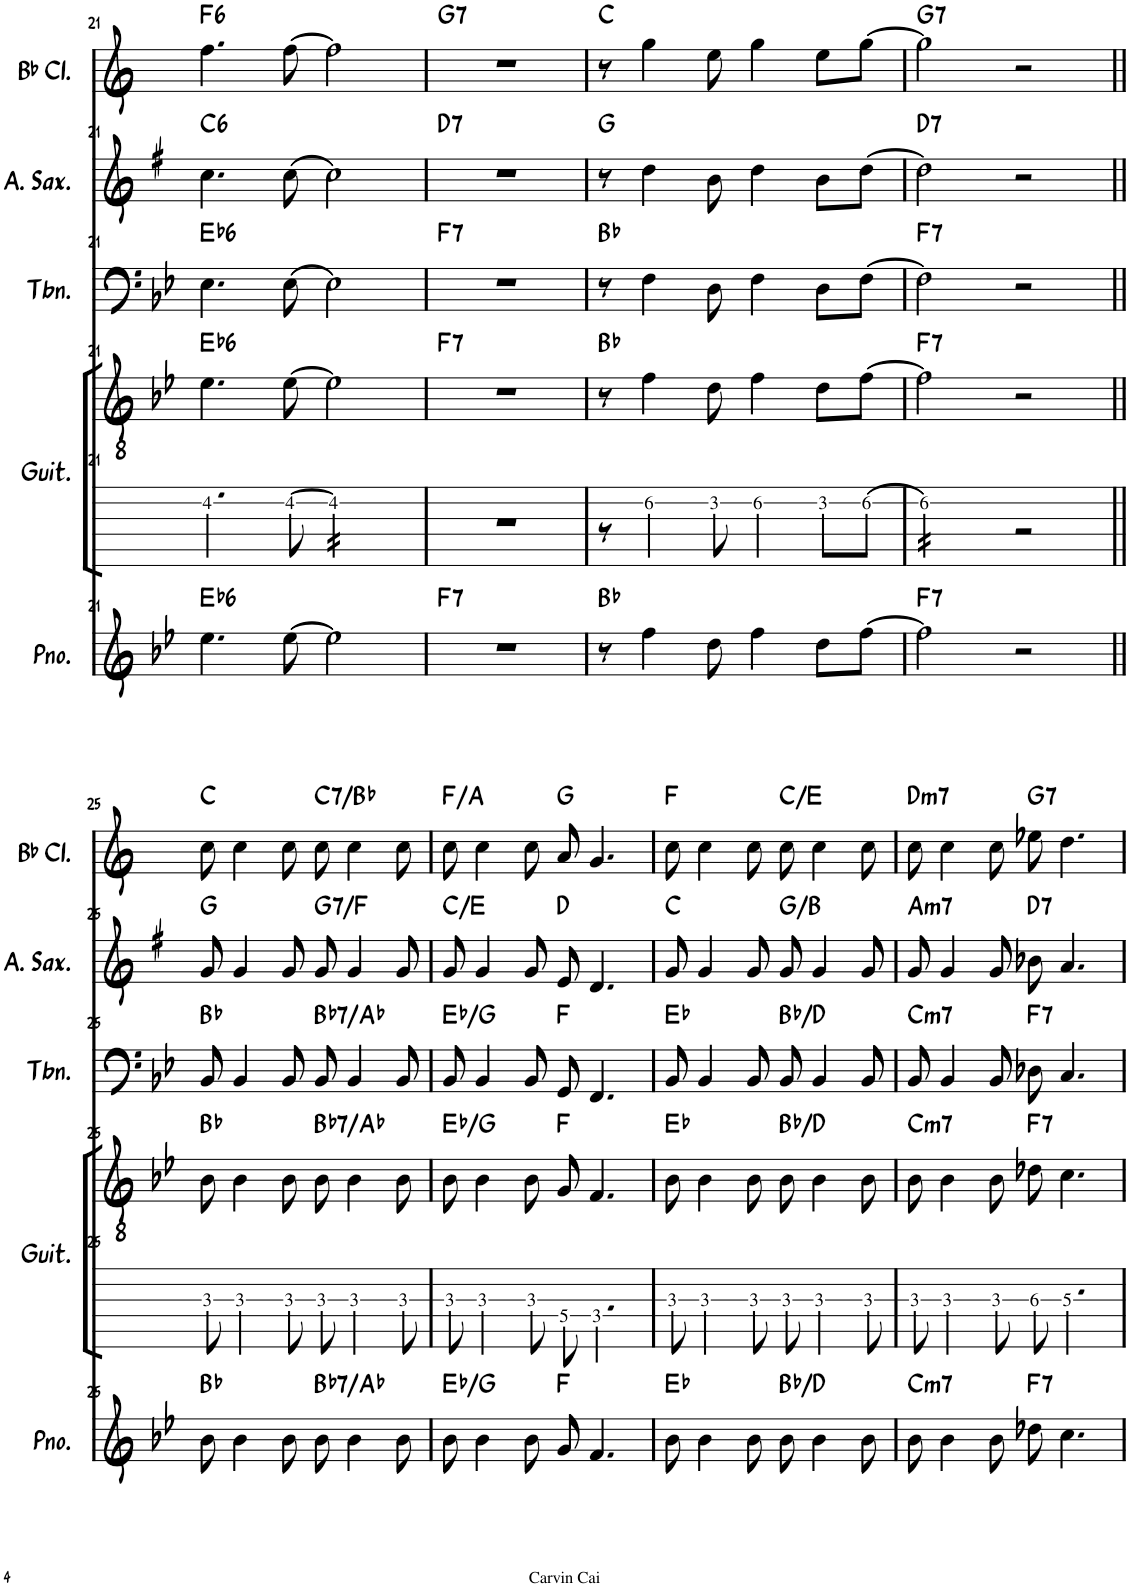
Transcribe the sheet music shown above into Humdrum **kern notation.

**kern	**harte	**kern	**kern	**harte	**kern	**harte	**kern	**harte	**kern	**harte
*part5	*part5	*part4	*part4	*part4	*part3	*part3	*part2	*part2	*part1	*part1
*staff6	*	*staff5	*staff4	*	*staff3	*	*staff2	*	*staff1	*
*I"钢琴	*	*I"原音吉他	*	*	*I"长号	*	*I"中音萨克斯	*	*I"降B调单簧管	*
!!LO:PB:g=z
*clefG2	*	*	*clefGv2	*	*clefF4	*	*clefG2	*	*clefG2	*
*	*	*	*	*	*	*	*Trd5c9	*	*Trd1c2	*
*k[b-e-]	*	*k[b-e-]	*k[b-e-]	*	*k[b-e-]	*	*k[f#]	*	*k[]	*
*M4/4	*	*M4/4	*M4/4	*	*M4/4	*	*M4/4	*	*M4/4	*
=21	=21	=21	=21	=21	=21	=21	=21	=21	=21	=21
!	!LO:H:kt=6	!	!	!LO:H:kt=6	!	!LO:H:kt=6	!	!LO:H:kt=6	!	!LO:H:kt=6
4.ee-\	Eb:maj6	4.e-\	4.e-\	Eb:maj6	4.E-\	Eb:maj6	4.cc\	C:maj6	4.ff\	F:maj6
[8ee-\	.	[8e-\	[8e-\	.	[8E-\	.	[8cc\	.	[8ff\	.
2ee-\]	.	2e-\]	2e-\]	.	2E-\]	.	2cc\]	.	2ff\]	.
=22	=22	=22	=22	=22	=22	=22	=22	=22	=22	=22
!	!LO:H:kt=7	!	!	!LO:H:kt=7	!	!LO:H:kt=7	!	!LO:H:kt=7	!	!LO:H:kt=7
1r	F:7	1r	1r	F:7	1r	F:7	1r	D:7	1r	G:7
=23	=23	=23	=23	=23	=23	=23	=23	=23	=23	=23
8r	Bb:maj	8r	8r	Bb:maj	8r	Bb:maj	8r	G:maj	8r	C:maj
4ff\	.	4f\	4f\	.	4F\	.	4dd\	.	4gg\	.
8dd\	.	8d\	8d\	.	8D\	.	8b\	.	8ee\	.
4ff\	.	4f\	4f\	.	4F\	.	4dd\	.	4gg\	.
8dd\L	.	8d\L	8d\L	.	8D\L	.	8b\L	.	8ee\L	.
[8ff\J	.	[8f\J	[8f\J	.	[8F\J	.	[8dd\J	.	[8gg\J	.
=24	=24	=24	=24	=24	=24	=24	=24	=24	=24	=24
!	!LO:H:kt=7	!	!	!LO:H:kt=7	!	!LO:H:kt=7	!	!LO:H:kt=7	!	!LO:H:kt=7
2ff\]	F:7	2f\]	2f\]	F:7	2F\]	F:7	2dd\]	D:7	2gg\]	G:7
2r	.	2r	2r	.	2r	.	2r	.	2r	.
!!LO:LB:g=z
=25||	=25||	=25||	=25||	=25||	=25||	=25||	=25||	=25||	=25||	=25||
8b-\	Bb:maj	8B-\	8B-\	Bb:maj	8BB-/	Bb:maj	8g/	G:maj	8cc\	C:maj
4b-\	.	4B-\	4B-\	.	4BB-/	.	4g/	.	4cc\	.
8b-\	.	8B-\	8B-\	.	8BB-/	.	8g/	.	8cc\	.
!	!LO:H:kt=7	!	!	!LO:H:kt=7	!	!LO:H:kt=7	!	!LO:H:kt=7	!	!LO:H:kt=7
8b-\	Bb:7/b7	8B-\	8B-\	Bb:7/b7	8BB-/	Bb:7/b7	8g/	G:7/b7	8cc\	C:7/b7
4b-\	.	4B-\	4B-\	.	4BB-/	.	4g/	.	4cc\	.
8b-\	.	8B-\	8B-\	.	8BB-/	.	8g/	.	8cc\	.
=26	=26	=26	=26	=26	=26	=26	=26	=26	=26	=26
8b-\	Eb:maj/3	8B-\	8B-\	Eb:maj/3	8BB-/	Eb:maj/3	8g/	C:maj/3	8cc\	F:maj/3
4b-\	.	4B-\	4B-\	.	4BB-/	.	4g/	.	4cc\	.
8b-\	.	8B-\	8B-\	.	8BB-/	.	8g/	.	8cc\	.
8g/	F:maj	8G\	8G/	F:maj	8GG/	F:maj	8e/	D:maj	8a/	G:maj
4.f/	.	4.F\	4.F/	.	4.FF/	.	4.d/	.	4.g/	.
=27	=27	=27	=27	=27	=27	=27	=27	=27	=27	=27
8b-\	Eb:maj	8B-\	8B-\	Eb:maj	8BB-/	Eb:maj	8g/	C:maj	8cc\	F:maj
4b-\	.	4B-\	4B-\	.	4BB-/	.	4g/	.	4cc\	.
8b-\	.	8B-\	8B-\	.	8BB-/	.	8g/	.	8cc\	.
8b-\	Bb:maj/3	8B-\	8B-\	Bb:maj/3	8BB-/	Bb:maj/3	8g/	G:maj/3	8cc\	C:maj/3
4b-\	.	4B-\	4B-\	.	4BB-/	.	4g/	.	4cc\	.
8b-\	.	8B-\	8B-\	.	8BB-/	.	8g/	.	8cc\	.
=28	=28	=28	=28	=28	=28	=28	=28	=28	=28	=28
!	!LO:H:kt=m7	!	!	!LO:H:kt=m7	!	!LO:H:kt=m7	!	!LO:H:kt=m7	!	!LO:H:kt=m7
8b-\	C:min7	8B-\	8B-\	C:min7	8BB-/	C:min7	8g/	A:min7	8cc\	D:min7
4b-\	.	4B-\	4B-\	.	4BB-/	.	4g/	.	4cc\	.
8b-\	.	8B-\	8B-\	.	8BB-/	.	8g/	.	8cc\	.
!	!LO:H:kt=7	!	!	!LO:H:kt=7	!	!LO:H:kt=7	!	!LO:H:kt=7	!	!LO:H:kt=7
8dd-X\	F:7	8d-X\	8d-X\	F:7	8D-X\	F:7	8b-X\	D:7	8ee-X\	G:7
4.cc\	.	4.c\	4.c\	.	4.C/	.	4.a/	.	4.dd\	.
=	=	=	=	=	=	=	=	=	=	=
*-	*-	*-	*-	*-	*-	*-	*-	*-	*-	*-
